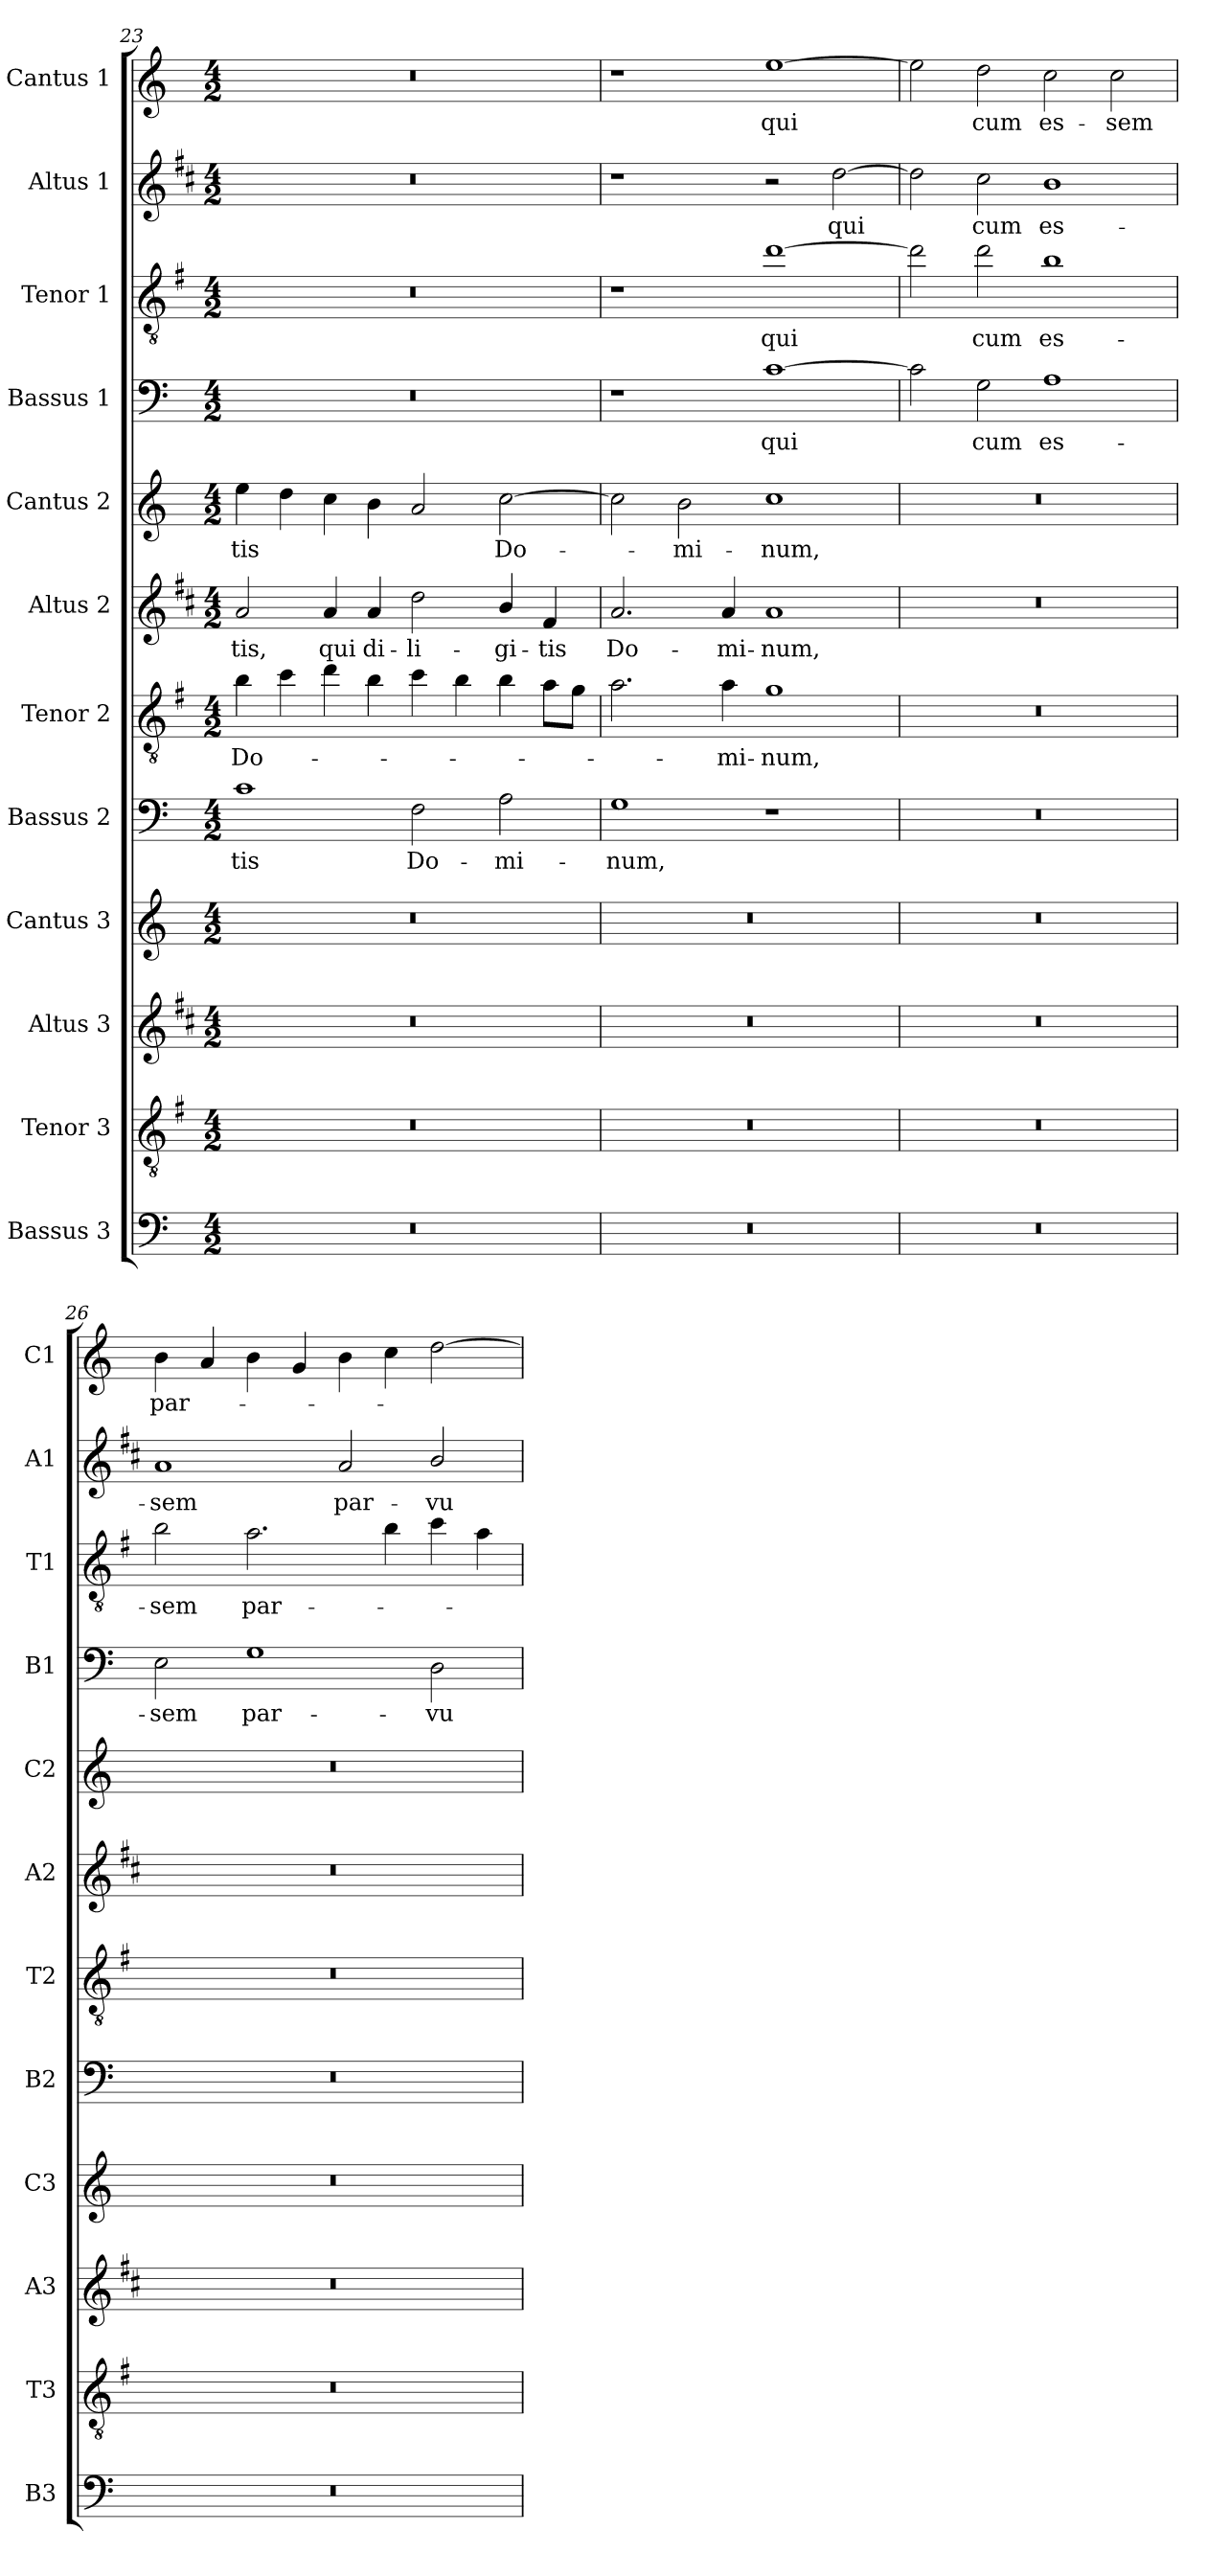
**kern	**kern	**kern	**kern	**kern	**text	**kern	**text	**kern	**text	**kern	**text	**kern	**text	**kern	**text	**kern	**text	**kern	**text
*part12	*part11	*part10	*part9	*part8	*part8	*part7	*part7	*part6	*part6	*part5	*part5	*part4	*part4	*part3	*part3	*part2	*part2	*part1	*part1
*staff12	*staff11	*staff10	*staff9	*staff8	*staff8	*staff7	*staff7	*staff6	*staff6	*staff5	*staff5	*staff4	*staff4	*staff3	*staff3	*staff2	*staff2	*staff1	*staff1
*I"Bassus 3	*I"Tenor 3	*I"Altus 3	*I"Cantus 3	*I"Bassus 2	*	*I"Tenor 2	*	*I"Altus 2	*	*I"Cantus 2	*	*I"Bassus 1	*	*I"Tenor 1	*	*I"Altus 1	*	*I"Cantus 1	*
*I'B3	*I'T3	*I'A3	*I'C3	*I'B2	*	*I'T2	*	*I'A2	*	*I'C2	*	*I'B1	*	*I'T1	*	*I'A1	*	*I'C1	*
!!LO:PB:g=z
*clefF4	*clefGv2	*clefG2	*clefG2	*clefF4	*	*clefGv2	*	*clefG2	*	*clefG2	*	*clefF4	*	*clefGv2	*	*clefG2	*	*clefG2	*
*	*ITrd4c7	*ITrd1c2	*	*	*	*ITrd4c7	*	*ITrd1c2	*	*	*	*	*	*ITrd4c7	*	*ITrd1c2	*	*	*
*k[]	*k[]	*k[]	*k[]	*k[]	*	*k[]	*	*k[]	*	*k[]	*	*k[]	*	*k[]	*	*k[]	*	*k[]	*
*C:	*C:	*C:	*C:	*C:	*	*C:	*	*C:	*	*C:	*	*C:	*	*C:	*	*C:	*	*C:	*
*M4/2	*M4/2	*M4/2	*M4/2	*M4/2	*	*M4/2	*	*M4/2	*	*M4/2	*	*M4/2	*	*M4/2	*	*M4/2	*	*M4/2	*
=23	=23	=23	=23	=23	=23	=23	=23	=23	=23	=23	=23	=23	=23	=23	=23	=23	=23	=23	=23
!	!	!	!	!	!LO:LY:b	!	!LO:LY:b	!	!LO:LY:b	!	!LO:LY:b	!	!	!	!	!	!	!	!
0r	0r	0r	0r	1c	-tis	4e\	Do-	2g/	-tis,	4ee\	-tis	0r	.	0r	.	0r	.	0r	.
.	.	.	.	.	.	4f\	.	.	.	4dd\	.	.	.	.	.	.	.	.	.
!	!	!	!	!	!	!	!	!	!LO:LY:b	!	!	!	!	!	!	!	!	!	!
.	.	.	.	.	.	4g\	.	4g/	qui	4cc\	.	.	.	.	.	.	.	.	.
!	!	!	!	!	!	!	!	!	!LO:LY:b	!	!	!	!	!	!	!	!	!	!
.	.	.	.	.	.	4e\	.	4g/	di-	4b\	.	.	.	.	.	.	.	.	.
!	!	!	!	!	!LO:LY:b	!	!	!	!LO:LY:b	!	!	!	!	!	!	!	!	!	!
.	.	.	.	2F\	Do-	4f\	.	2cc\	-li-	2a/	.	.	.	.	.	.	.	.	.
.	.	.	.	.	.	4e\	.	.	.	.	.	.	.	.	.	.	.	.	.
!	!	!	!	!	!LO:LY:b	!	!	!	!LO:LY:b	!	!LO:LY:b	!	!	!	!	!	!	!	!
.	.	.	.	2A\	-mi-	4e\	.	4a/	-gi-	[2cc\	Do-	.	.	.	.	.	.	.	.
!	!	!	!	!	!	!	!	!	!LO:LY:b	!	!	!	!	!	!	!	!	!	!
.	.	.	.	.	.	8d\L	.	4e/	-tis	.	.	.	.	.	.	.	.	.	.
.	.	.	.	.	.	8c\J	.	.	.	.	.	.	.	.	.	.	.	.	.
=24	=24	=24	=24	=24	=24	=24	=24	=24	=24	=24	=24	=24	=24	=24	=24	=24	=24	=24	=24
!	!	!	!	!	!LO:LY:b	!	!	!	!LO:LY:b	!	!	!	!	!	!	!	!	!	!
0r	0r	0r	0r	1G	-num,	2.d\	.	2.g/	Do-	2cc\]	.	1r	.	1r	.	1r	.	1r	.
!	!	!	!	!	!	!	!	!	!	!	!LO:LY:b	!	!	!	!	!	!	!	!
.	.	.	.	.	.	.	.	.	.	2b\	-mi-	.	.	.	.	.	.	.	.
!	!	!	!	!	!	!	!LO:LY:b	!	!LO:LY:b	!	!	!	!	!	!	!	!	!	!
.	.	.	.	.	.	4d\	-mi-	4g/	-mi-	.	.	.	.	.	.	.	.	.	.
!	!	!	!	!	!	!	!LO:LY:b	!	!LO:LY:b	!	!LO:LY:b	!	!LO:LY:b	!	!LO:LY:b	!	!	!	!LO:LY:b
.	.	.	.	1r	.	1c	-num,	1g	-num,	1cc	-num,	[1c	qui	[1g	qui	2r	.	[1ee	qui
!	!	!	!	!	!	!	!	!	!	!	!	!	!	!	!	!	!LO:LY:b	!	!
.	.	.	.	.	.	.	.	.	.	.	.	.	.	.	.	[2cc\	qui	.	.
=25	=25	=25	=25	=25	=25	=25	=25	=25	=25	=25	=25	=25	=25	=25	=25	=25	=25	=25	=25
0r	0r	0r	0r	0r	.	0r	.	0r	.	0r	.	2c\]	.	2g\]	.	2cc\]	.	2ee\]	.
!	!	!	!	!	!	!	!	!	!	!	!	!	!LO:LY:b	!	!LO:LY:b	!	!LO:LY:b	!	!LO:LY:b
.	.	.	.	.	.	.	.	.	.	.	.	2G\	cum	2g\	cum	2b\	cum	2dd\	cum
!	!	!	!	!	!	!	!	!	!	!	!	!	!LO:LY:b	!	!LO:LY:b	!	!LO:LY:b	!	!LO:LY:b
.	.	.	.	.	.	.	.	.	.	.	.	1A	es-	1e	es-	1a	es-	2cc\	es-
!	!	!	!	!	!	!	!	!	!	!	!	!	!	!	!	!	!	!	!LO:LY:b
.	.	.	.	.	.	.	.	.	.	.	.	.	.	.	.	.	.	2cc\	-sem
=26	=26	=26	=26	=26	=26	=26	=26	=26	=26	=26	=26	=26	=26	=26	=26	=26	=26	=26	=26
!	!	!	!	!	!	!	!	!	!	!	!	!	!LO:LY:b	!	!LO:LY:b	!	!LO:LY:b	!	!LO:LY:b
0r	0r	0r	0r	0r	.	0r	.	0r	.	0r	.	2E\	-sem	2e\	-sem	1g	-sem	4b\	par-
.	.	.	.	.	.	.	.	.	.	.	.	.	.	.	.	.	.	4a/	.
!	!	!	!	!	!	!	!	!	!	!	!	!	!LO:LY:b	!	!LO:LY:b	!	!	!	!
.	.	.	.	.	.	.	.	.	.	.	.	1G	par-	2.d\	par-	.	.	4b\	.
.	.	.	.	.	.	.	.	.	.	.	.	.	.	.	.	.	.	4g/	.
!	!	!	!	!	!	!	!	!	!	!	!	!	!	!	!	!	!LO:LY:b	!	!
.	.	.	.	.	.	.	.	.	.	.	.	.	.	.	.	2g/	par-	4b\	.
.	.	.	.	.	.	.	.	.	.	.	.	.	.	4e\	.	.	.	4cc\	.
!	!	!	!	!	!	!	!	!	!	!	!	!	!LO:LY:b	!	!	!	!LO:LY:b	!	!
.	.	.	.	.	.	.	.	.	.	.	.	2D\	-vu-	4f\	.	2a/	-vu-	[2dd\	.
.	.	.	.	.	.	.	.	.	.	.	.	.	.	4d\	.	.	.	.	.
=	=	=	=	=	=	=	=	=	=	=	=	=	=	=	=	=	=	=	=
*-	*-	*-	*-	*-	*-	*-	*-	*-	*-	*-	*-	*-	*-	*-	*-	*-	*-	*-	*-
